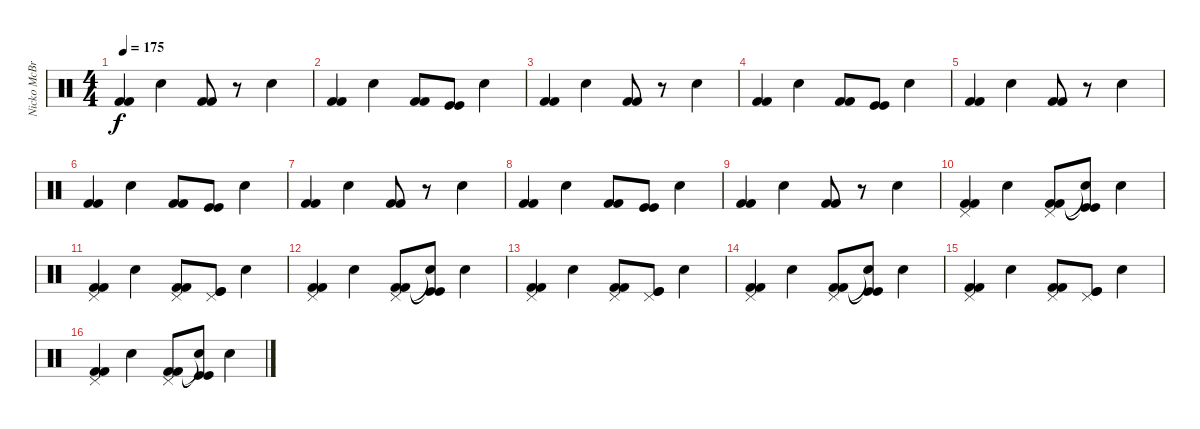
\track ("Nicko McBrian" "Nicko McBr") {instrument percussion}
\staff {score}
\articulation defaults
\ts (4 4)
\tempo 175
\clef neutral
\ks c
("Kick (hit) 2" "Kick (hit) 2").4{dy f} "Snare (hit) 2".4 ("Kick (hit) 2" "Kick (hit) 2").8 r.8 "Snare (hit) 2".4 |
("Kick (hit) 2" "Kick (hit) 2").4 "Snare (hit) 2".4 ("Kick (hit) 2" "Kick (hit) 2").8 ("Kick (hit)" "Kick (hit)").8 "Snare (hit) 2".4 |
("Kick (hit) 2" "Kick (hit) 2").4 "Snare (hit) 2".4 ("Kick (hit) 2" "Kick (hit) 2").8 r.8 "Snare (hit) 2".4 |
("Kick (hit) 2" "Kick (hit) 2").4 "Snare (hit) 2".4 ("Kick (hit) 2" "Kick (hit) 2").8 ("Kick (hit)" "Kick (hit)").8 "Snare (hit) 2".4 |
("Kick (hit) 2" "Kick (hit) 2").4 "Snare (hit) 2".4 ("Kick (hit) 2" "Kick (hit) 2").8 r.8 "Snare (hit) 2".4 |
("Kick (hit) 2" "Kick (hit) 2").4 "Snare (hit) 2".4 ("Kick (hit) 2" "Kick (hit) 2").8 ("Kick (hit)" "Kick (hit)").8 "Snare (hit) 2".4 |
("Kick (hit) 2" "Kick (hit) 2").4 "Snare (hit) 2".4 ("Kick (hit) 2" "Kick (hit) 2").8 r.8 "Snare (hit) 2".4 |
("Kick (hit) 2" "Kick (hit) 2").4 "Snare (hit) 2".4 ("Kick (hit) 2" "Kick (hit) 2").8 ("Kick (hit)" "Kick (hit)").8 "Snare (hit) 2".4 |
("Kick (hit) 2" "Kick (hit) 2").4 "Snare (hit) 2".4 ("Kick (hit) 2" "Kick (hit) 2").8 r.8 "Snare (hit) 2".4 |
("Pedal Hi-Hat (hit)" "Kick (hit) 2" "Kick (hit) 2").4 "Snare (hit) 2".4 ("Pedal Hi-Hat (hit)" "Kick (hit) 2" "Kick (hit) 2").8 ("Snare (hit)"{t} "Kick (hit)"{t} "Kick (hit)"{t}).8 "Snare (hit) 2".4 |
("Pedal Hi-Hat (hit)" "Kick (hit) 2" "Kick (hit) 2").4 "Snare (hit) 2".4 ("Pedal Hi-Hat (hit)" "Kick (hit) 2" "Kick (hit) 2").8 ("Pedal Hi-Hat (hit)" "Kick (hit)" "Kick (hit)").8 "Snare (hit) 2".4 |
("Pedal Hi-Hat (hit)" "Kick (hit) 2" "Kick (hit) 2").4 "Snare (hit) 2".4 ("Pedal Hi-Hat (hit)" "Kick (hit) 2" "Kick (hit) 2").8 ("Snare (hit)"{t} "Kick (hit)"{t} "Kick (hit)"{t}).8 "Snare (hit) 2".4 |
("Pedal Hi-Hat (hit)" "Kick (hit) 2" "Kick (hit) 2").4 "Snare (hit) 2".4 ("Pedal Hi-Hat (hit)" "Kick (hit) 2" "Kick (hit) 2").8 ("Pedal Hi-Hat (hit)" "Kick (hit)" "Kick (hit)").8 "Snare (hit) 2".4 |
("Pedal Hi-Hat (hit)" "Kick (hit) 2" "Kick (hit) 2").4 "Snare (hit) 2".4 ("Pedal Hi-Hat (hit)" "Kick (hit) 2" "Kick (hit) 2").8 ("Snare (hit)"{t} "Kick (hit)"{t} "Kick (hit)"{t}).8 "Snare (hit) 2".4 |
("Pedal Hi-Hat (hit)" "Kick (hit) 2" "Kick (hit) 2").4 "Snare (hit) 2".4 ("Pedal Hi-Hat (hit)" "Kick (hit) 2" "Kick (hit) 2").8 ("Pedal Hi-Hat (hit)" "Kick (hit)" "Kick (hit)").8 "Snare (hit) 2".4 |
("Pedal Hi-Hat (hit)" "Kick (hit) 2" "Kick (hit) 2").4 "Snare (hit) 2".4 ("Pedal Hi-Hat (hit)" "Kick (hit) 2" "Kick (hit) 2").8 ("Snare (hit)"{t} "Kick (hit)"{t} "Kick (hit)"{t}).8 "Snare (hit) 2".4
